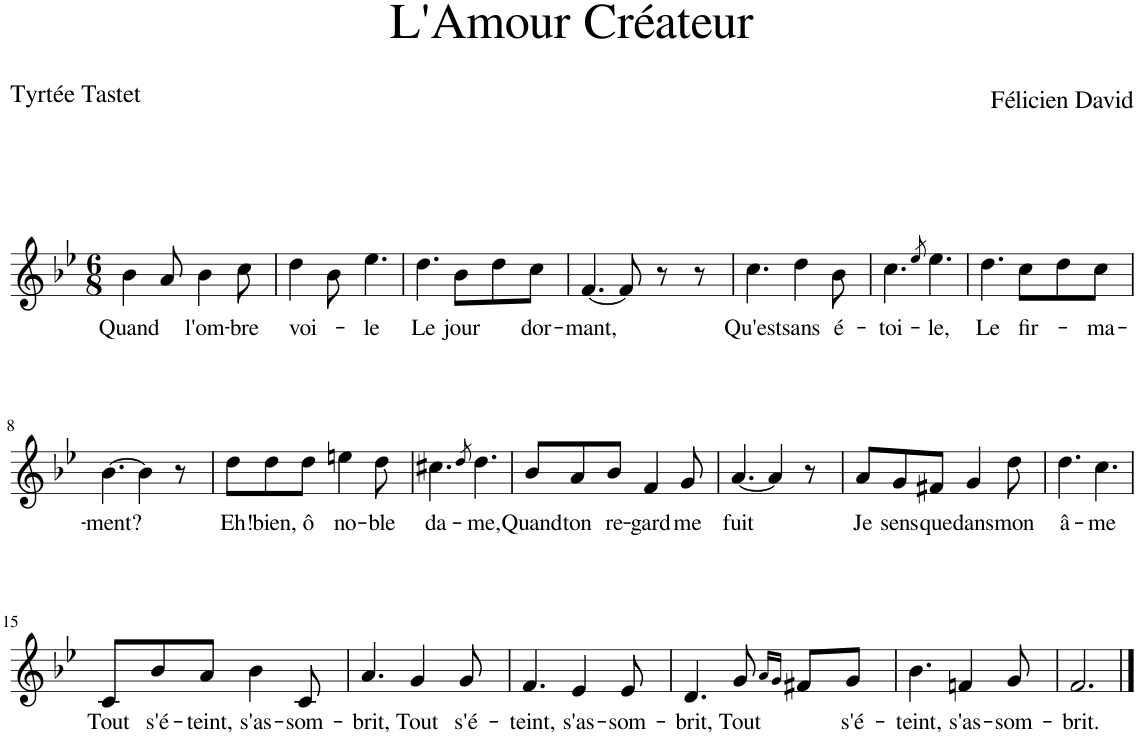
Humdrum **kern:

**kern	**text
*part1	*part1
*staff1	*staff1
*I"Piano	*
*I'Pno	*
*clefG2	*
*k[b-e-]	*
*M6/8	*
=1	=1
!	!LO:LY:b
4b-\	Quand
8a/	.
!	!LO:LY:b
4b-\	l'om-
!	!LO:LY:b
8cc\	-bre
=2	=2
!	!LO:LY:b
4dd\	voi-
8b-\	.
!	!LO:LY:b
4.ee-\	-le
=3	=3
!	!LO:LY:b
4.dd\	Le
!	!LO:LY:b
8b-\L	jour
8dd\	.
!	!LO:LY:b
8cc\J	dor-
=4	=4
!	!LO:LY:b
[4.f/	-mant,
8f/]	.
8r	.
8r	.
=5	=5
!	!LO:LY:b
4.cc\	Qu'est
!	!LO:LY:b
4dd\	sans
!	!LO:LY:b
8b-\	é-
=6	=6
!	!LO:LY:b
4.cc\	-toi-
8qee-/	.
!	!LO:LY:b
4.ee-\	-le,
=7	=7
!	!LO:LY:b
4.dd\	Le
!	!LO:LY:b
8cc\L	fir-
8dd\	.
!	!LO:LY:b
8cc\J	-ma-
!!LO:LB:g=z
=8	=8
!	!LO:LY:b
[4.b-\	-ment?
4b-\]	.
8r	.
=9	=9
!	!LO:LY:b
8dd\L	Eh!
!	!LO:LY:b
8dd\	bien,
!	!LO:LY:b
8dd\J	ô
!	!LO:LY:b
4een\	no-
!	!LO:LY:b
8dd\	-ble
=10	=10
!	!LO:LY:b
4.cc#X\	da-
8qdd/	.
!	!LO:LY:b
4.dd\	-me,
=11	=11
!	!LO:LY:b
8b-/L	Quand
!	!LO:LY:b
8a/	ton
!	!LO:LY:b
8b-/J	re-
!	!LO:LY:b
4f/	-gard
!	!LO:LY:b
8g/	me
=12	=12
!	!LO:LY:b
[4.a/	fuit
4a/]	.
8r	.
=13	=13
!	!LO:LY:b
8a/L	Je
!	!LO:LY:b
8g/	sens
!	!LO:LY:b
8f#X/J	que
!	!LO:LY:b
4g/	dans
!	!LO:LY:b
8dd\	mon
=14	=14
!	!LO:LY:b
4.dd\	â-
!	!LO:LY:b
4.cc\	-me
!!LO:LB:g=z
=15	=15
!	!LO:LY:b
8c/L	Tout
!	!LO:LY:b
8b-/	s'é-
!	!LO:LY:b
8a/J	-teint,
!	!LO:LY:b
4b-\	s'as-
!	!LO:LY:b
8c/	-som-
=16	=16
!	!LO:LY:b
4.a/	-brit,
!	!LO:LY:b
4g/	Tout
!	!LO:LY:b
8g/	s'é-
=17	=17
!	!LO:LY:b
4.f/	-teint,
!	!LO:LY:b
4e-/	s'as-
!	!LO:LY:b
8e-/	-som-
=18	=18
!	!LO:LY:b
4.d/	-brit,
!	!LO:LY:b
8g/	Tout
16qa/LL	.
16qg/JJ	.
8f#X/L	.
!	!LO:LY:b
8g/J	s'é-
=19	=19
!	!LO:LY:b
4.b-\	-teint,
!	!LO:LY:b
4fn/	s'as-
!	!LO:LY:b
8g/	-som-
=20	=20
!	!LO:LY:b
2.f/	-brit.
==	==
*-	*-
